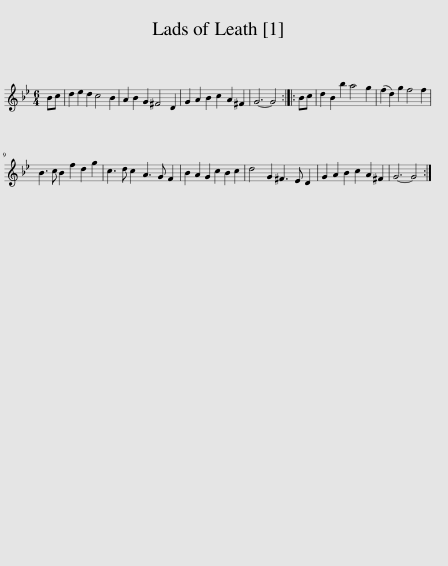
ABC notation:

X:1
L:1/8
M:6/4
I:linebreak $
K:Gmin
V:1 treble
V:1
 Bc | d2 e2 d2 c4 B2 | A2 B2 G2 ^F4 D2 | G2 A2 B2 c2 A2 ^F2 | G6- G4 :: %5
 Bc | d2 B2 b2 a4 g2 | (f2 d2) g2 f4 f2 |$ B3 c B2 f2 d2 g2 | c3 d c2 A3 G F2 | %10
 B2 A2 G2 c2 B2 c2 | d4 G2 ^F3 E D2 | G2 A2 B2 c2 A2 ^F2 | G6- G4 :| %14
